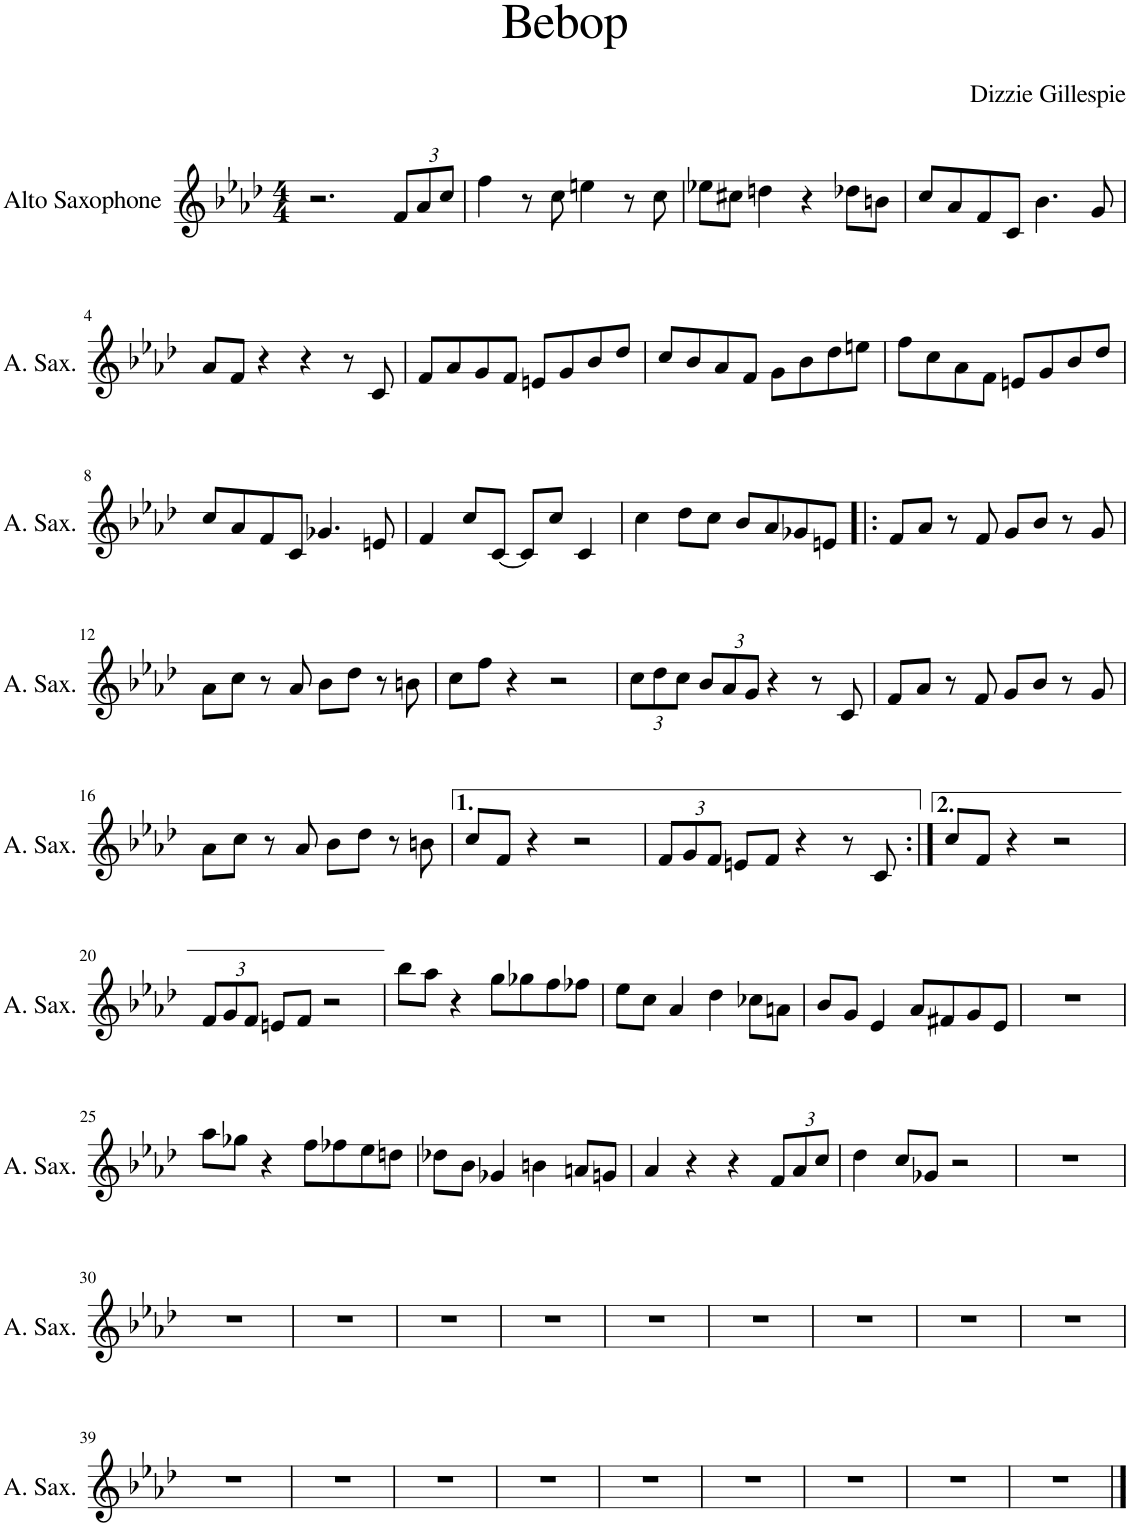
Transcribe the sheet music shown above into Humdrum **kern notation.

**kern
*part1
*staff1
*I"Alto Saxophone
*I'A. Sax.
*clefG2
*ITrd5c9
*k[b-e-a-d-]
*M4/4
=
2.r
*Xbrackettup
12f/L
12a-/
12cc/J
=1
4ff\
8r
8cc\
4een\
8r
8cc\
=2
8ee-X\L
8cc#X\J
4ddn\
4r
8dd-X\L
8bn\J
=3
8cc/L
8a-/
8f/
8c/J
4.b-\
8g/
!!LO:LB:g=z
=4
8a-/L
8f/J
4r
4r
8r
8c/
=5
8f/L
8a-/
8g/
8f/J
8en/L
8g/
8b-/
8dd-/J
=6
8cc/L
8b-/
8a-/
8f/J
8g\L
8b-\
8dd-\
8een\J
=7
8ff\L
8cc\
8a-\
8f\J
8en/L
8g/
8b-/
8dd-/J
!!LO:LB:g=z
=8
8cc/L
8a-/
8f/
8c/J
4.g-X/
8en/
=9
4f/
8cc/L
[8c/J
8c/L]
8cc/J
4c/
=10
4cc\
8dd-\L
8cc\J
8b-/L
8a-/
8g-X/
8en/J
=11!|:
8f/L
8a-/J
8r
8f/
8g/L
8b-/J
8r
8g/
!!LO:LB:g=z
=12
8a-\L
8cc\J
8r
8a-/
8b-\L
8dd-\J
8r
8bn\
=13
8cc\L
8ff\J
4r
2r
=14
12cc\L
12dd-\
12cc\J
12b-/L
12a-/
12g/J
4r
8r
8c/
=15
8f/L
8a-/J
8r
8f/
8g/L
8b-/J
8r
8g/
!!LO:LB:g=z
=16
8a-\L
8cc\J
8r
8a-/
8b-\L
8dd-\J
8r
8bn\
=17
8cc/L
8f/J
4r
2r
=18
12f/L
12g/
12f/J
8en/L
8f/J
4r
8r
8c/
=19:|!
8cc/L
8f/J
4r
2r
!!LO:LB:g=z
=20
12f/L
12g/
12f/J
8en/L
8f/J
2r
=21
8bb-\L
8aa-\J
4r
8gg\L
8gg-X\
8ff\
8ff-X\J
=22
8ee-\L
8cc\J
4a-/
4dd-\
8cc-X\L
8an\J
=23
8b-/L
8g/J
4e-/
8a-/L
8f#X/
8g/
8e-/J
=24
1r
!!LO:LB:g=z
=25
8aa-\L
8gg-X\J
4r
8ff\L
8ff-X\
8ee-\
8ddn\J
=26
8dd-X\L
8b-\J
4g-X/
4bn\
8an/L
8gn/J
=27
4a-/
4r
4r
12f/L
12a-/
12cc/J
=28
4dd-\
8cc/L
8g-X/J
2r
=29
1r
!!LO:LB:g=z
=30
1r
=31
1r
=32
1r
=33
1r
=34
1r
=35
1r
=36
1r
=37
1r
=38
1r
!!LO:LB:g=z
=39
1r
=40
1r
=41
1r
=42
1r
=43
1r
=44
1r
=45
1r
=46
1r
=47
1r
==
*-
